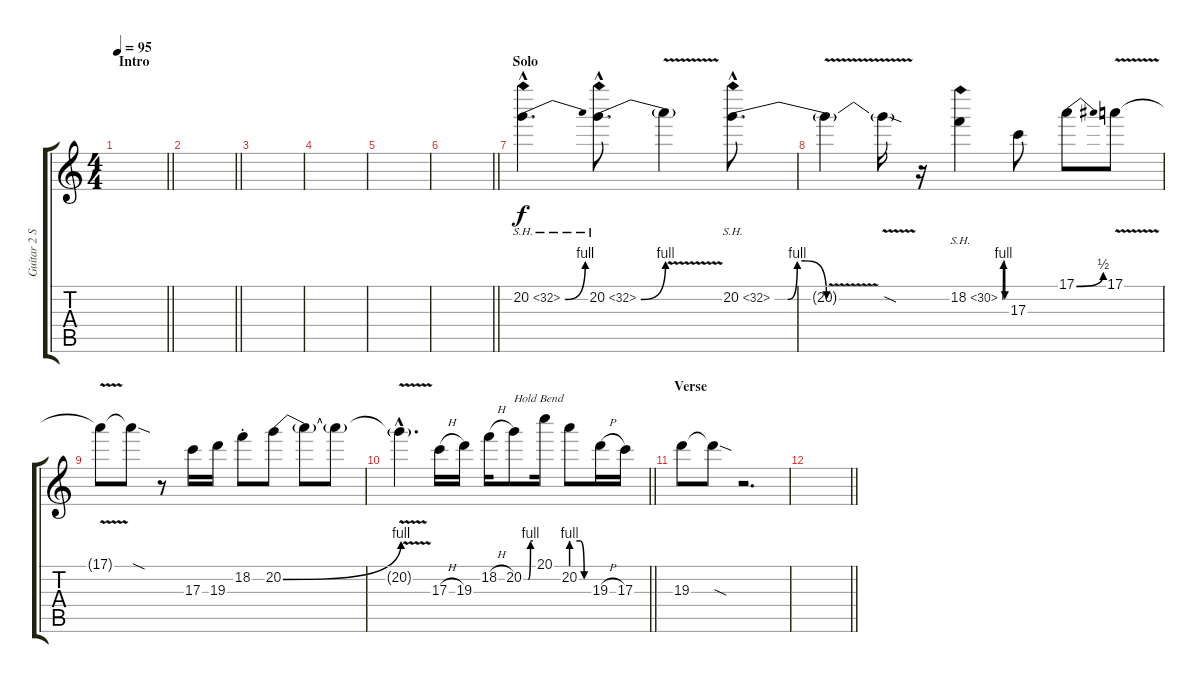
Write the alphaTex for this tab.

\track ("Guitar 2 Solo" "Guitar 2 S") {instrument distortionguitar}
\staff {score tabs}
\tuning (E4 B3 G3 D3 A2 E2) {hide}
\ts (4 4)
\section ("" "Intro")
\tempo 95
\clef g2
\barLineRight lightlight
\ks c
|
\barLineRight lightlight
|
|
|
|
\barLineRight lightlight
|
\section ("" "Solo")
20.2{be (bend 0 0 60 4) sh 12 hac}.4{d} 20.2{be (bend 0 0 60 4) sh 12 hac}.8{d} 20.2{v t}.4 20.2{be (custom 0 0 15 0 26 4 35 4 60 0) sh 12 hac}.8{d} |
20.2{v t}.4 20.2{sod t}.16 r.16 18.2{be (custom 0 0 15 4 25 4 35 0 60 0) sh 12}.4 17.3.8 17.1{be (bend 0 0 60 2)}.8 17.1{v}.8 |
17.1{t}.8 17.1{sod t}.8 r.8 17.3.16 19.3.16 18.2{st}.8 20.2{be (bend 0 0 60 4)}.8 20.2{t}.8 20.2{t}.8 |
\barLineRight lightlight
20.2{v hac t}.4{d} 17.3{h}.16 19.3.16 18.2{h}.16 20.2{be (custom 0 0 30 0 45 4 60 4)}.8{txt "Hold Bend"} 20.1.16 20.2{be (custom 0 4 30 4 45 0 60 0)}.8 19.3{h}.16 17.3.16 |
\section ("" "Verse")
19.3.8 19.3{sod t}.8 r.2{d} |
\barLineRight lightlight
